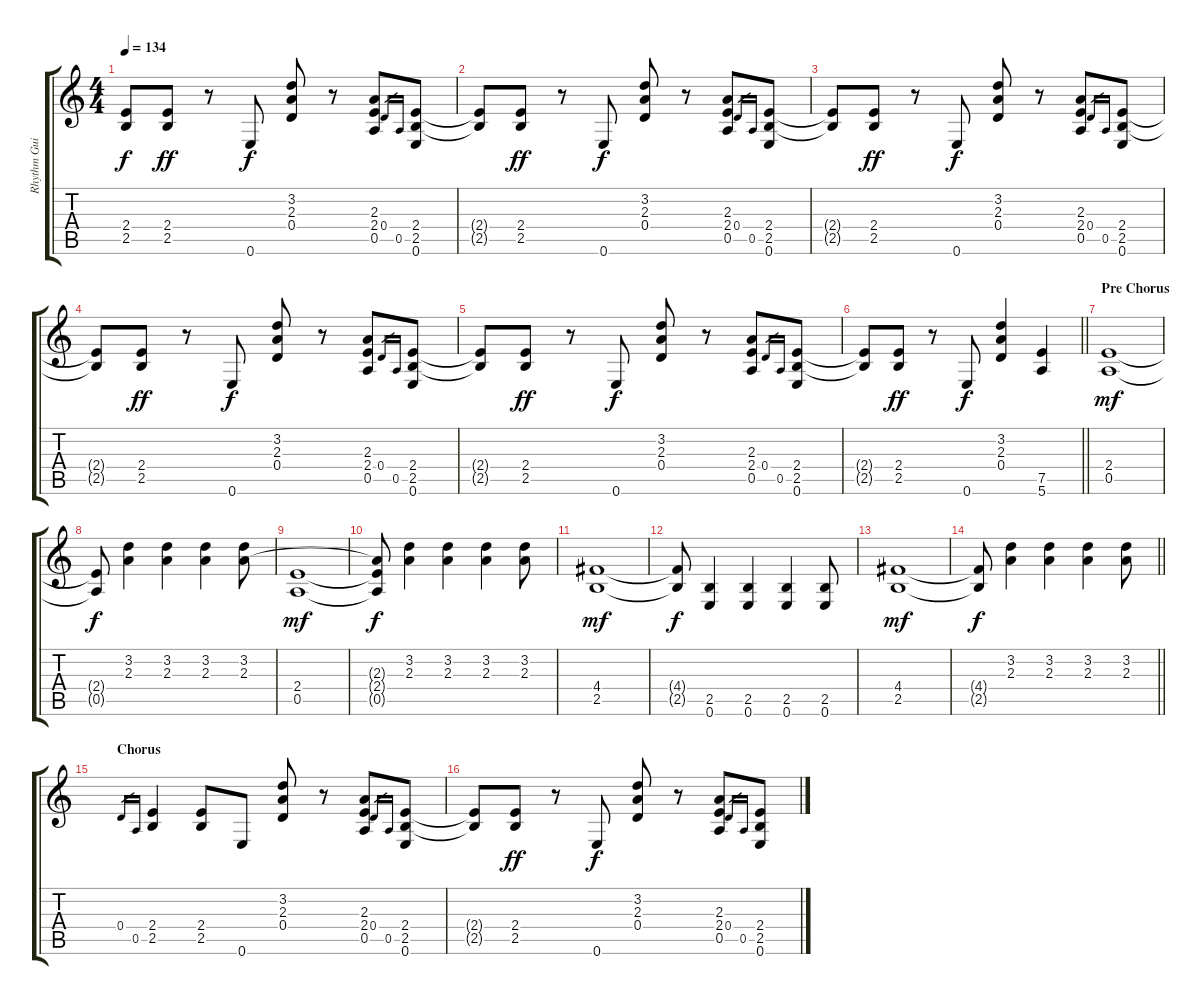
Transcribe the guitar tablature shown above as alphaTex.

\track ("Rhythm Guitar" "Rhythm Gui") {instrument distortionguitar}
\staff {score tabs}
\tuning (E4 B3 G3 D3 A2 E2) {hide}
\ts (4 4)
\tempo 134
\clef g2
\ks c
(2.4{t} 2.5{t}).8{dy f} (2.4 2.5).8{dy ff} r.8 0.6.8{dy f} (3.2 2.3 0.4).8 r.8 (2.3 2.4 0.5).8 0.4.16{gr} 0.5.16{gr} (2.4 2.5 0.6).8 |
(2.4{t} 2.5{t}).8 (2.4 2.5).8{dy ff} r.8 0.6.8{dy f} (3.2 2.3 0.4).8 r.8 (2.3 2.4 0.5).8 0.4.16{gr} 0.5.16{gr} (2.4 2.5 0.6).8 |
(2.4{t} 2.5{t}).8 (2.4 2.5).8{dy ff} r.8 0.6.8{dy f} (3.2 2.3 0.4).8 r.8 (2.3 2.4 0.5).8 0.4.16{gr} 0.5.16{gr} (2.4 2.5 0.6).8 |
(2.4{t} 2.5{t}).8 (2.4 2.5).8{dy ff} r.8 0.6.8{dy f} (3.2 2.3 0.4).8 r.8 (2.3 2.4 0.5).8 0.4.16{gr} 0.5.16{gr} (2.4 2.5 0.6).8 |
(2.4{t} 2.5{t}).8 (2.4 2.5).8{dy ff} r.8 0.6.8{dy f} (3.2 2.3 0.4).8 r.8 (2.3 2.4 0.5).8 0.4.16{gr} 0.5.16{gr} (2.4 2.5 0.6).8 |
\barLineRight lightlight
(2.4{t} 2.5{t}).8 (2.4 2.5).8{dy ff} r.8 0.6.8{dy f} (3.2 2.3 0.4).4 (7.5 5.6).4 |
\section ("" "Pre Chorus")
(2.4 0.5).1{dy mf} |
(2.4{t} 0.5{t}).8{dy f} (3.2 2.3).4 (3.2 2.3).4 (3.2 2.3).4 (3.2 2.3).8 |
(2.4 0.5).1{dy mf} |
(2.3{t} 2.4{t} 0.5{t}).8{dy f} (3.2 2.3).4 (3.2 2.3).4 (3.2 2.3).4 (3.2 2.3).8 |
(4.4 2.5).1{dy mf} |
(4.4{t} 2.5{t}).8{dy f} (2.5 0.6).4 (2.5 0.6).4 (2.5 0.6).4 (2.5 0.6).8 |
(4.4 2.5).1{dy mf} |
\barLineRight lightlight
(4.4{t} 2.5{t}).8{dy f} (3.2 2.3).4 (3.2 2.3).4 (3.2 2.3).4 (3.2 2.3).8 |
\section ("" "Chorus")
0.4.16{gr} 0.5.16{gr} (2.4 2.5).4 (2.4 2.5).8 0.6.8 (3.2 2.3 0.4).8 r.8 (2.3 2.4 0.5).8 0.4.16{gr} 0.5.16{gr} (2.4 2.5 0.6).8 |
(2.4{t} 2.5{t}).8 (2.4 2.5).8{dy ff} r.8 0.6.8{dy f} (3.2 2.3 0.4).8 r.8 (2.3 2.4 0.5).8 0.4.16{gr} 0.5.16{gr} (2.4 2.5 0.6).8
